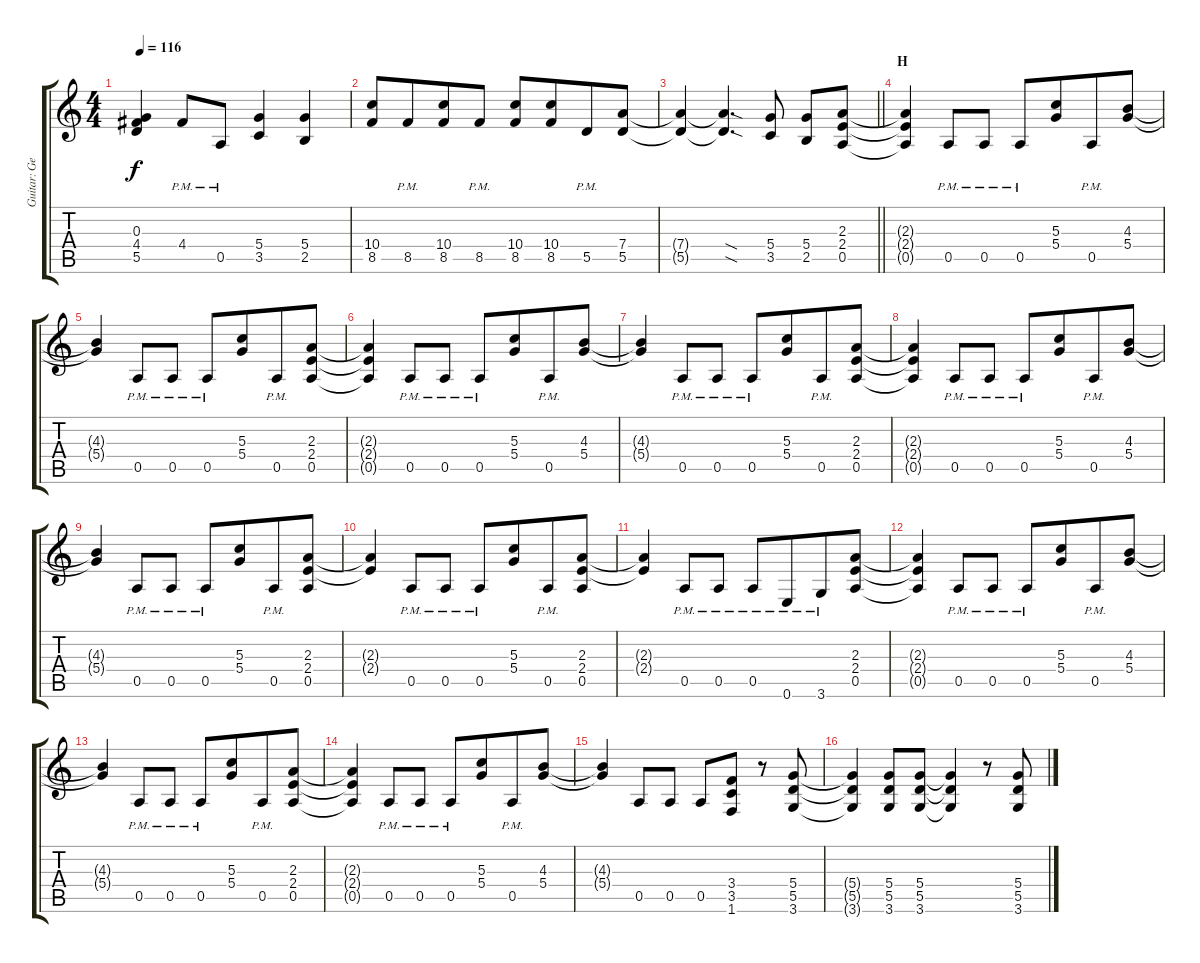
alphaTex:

\track ("Guitar: George" "Guitar: Ge") {instrument distortionguitar}
\staff {score tabs}
\tuning (E4 B3 G3 D3 A2 E2) {hide}
\ts (4 4)
\tempo 116
\clef g2
\ks c
(0.3{t} 4.4{t} 5.5{t}).4{dy f} 4.4{pm}.8 0.5{pm}.8 (5.4 3.5).4 (5.4 2.5).4 |
(10.4 8.5).8 8.5{pm}.8{beam merge} (10.4 8.5).8 8.5{pm}.8 (10.4 8.5).8 (10.4 8.5).8{beam merge} 5.5{pm}.8 (7.4 5.5).8 |
\barLineRight lightlight
(7.4{t} 5.5{t}).4 (7.4{sod t} 5.5{sod t}).4{d} (5.4 3.5).8 (5.4 2.5).8 (2.3 2.4 0.5).8 |
\section ("" "H")
(2.3{t} 2.4{t} 0.5{t}).4 0.5{pm}.8 0.5{pm}.8 0.5{pm}.8 (5.3 5.4).8{beam merge} 0.5{pm}.8 (4.3 5.4).8 |
(4.3{t} 5.4{t}).4 0.5{pm}.8 0.5{pm}.8 0.5{pm}.8 (5.3 5.4).8{beam merge} 0.5{pm}.8 (2.3 2.4 0.5).8 |
(2.3{t} 2.4{t} 0.5{t}).4 0.5{pm}.8 0.5{pm}.8 0.5{pm}.8 (5.3 5.4).8{beam merge} 0.5{pm}.8 (4.3 5.4).8 |
(4.3{t} 5.4{t}).4 0.5{pm}.8 0.5{pm}.8 0.5{pm}.8 (5.3 5.4).8{beam merge} 0.5{pm}.8 (2.3 2.4 0.5).8 |
(2.3{t} 2.4{t} 0.5{t}).4 0.5{pm}.8 0.5{pm}.8 0.5{pm}.8 (5.3 5.4).8{beam merge} 0.5{pm}.8 (4.3 5.4).8 |
(4.3{t} 5.4{t}).4 0.5{pm}.8 0.5{pm}.8 0.5{pm}.8 (5.3 5.4).8{beam merge} 0.5{pm}.8 (2.3 2.4 0.5).8 |
(2.3{t} 2.4{t}).4 0.5{pm}.8 0.5{pm}.8 0.5{pm}.8 (5.3 5.4).8{beam merge} 0.5{pm}.8 (2.3 2.4 0.5).8 |
(2.3{t} 2.4{t}).4 0.5{pm}.8 0.5{pm}.8 0.5{pm}.8 0.6{pm}.8{beam merge} 3.6{pm}.8 (2.3 2.4 0.5).8 |
(2.3{t} 2.4{t} 0.5{t}).4 0.5{pm}.8 0.5{pm}.8 0.5{pm}.8 (5.3 5.4).8{beam merge} 0.5{pm}.8 (4.3 5.4).8 |
(4.3{t} 5.4{t}).4 0.5{pm}.8 0.5{pm}.8 0.5{pm}.8 (5.3 5.4).8{beam merge} 0.5{pm}.8 (2.3 2.4 0.5).8 |
(2.3{t} 2.4{t} 0.5{t}).4 0.5{pm}.8 0.5{pm}.8 0.5{pm}.8 (5.3 5.4).8{beam merge} 0.5{pm}.8 (4.3 5.4).8 |
(4.3{t} 5.4{t}).4 0.5.8 0.5.8 0.5.8 (3.4 3.5 1.6).8 r.8 (5.4 5.5 3.6).8 |
(5.4{t} 5.5{t} 3.6{t}).4 (5.4 5.5 3.6).8 (5.4 5.5 3.6).8 (5.4{t} 5.5{t} 3.6{t}).4 r.8 (5.4 5.5 3.6).8
